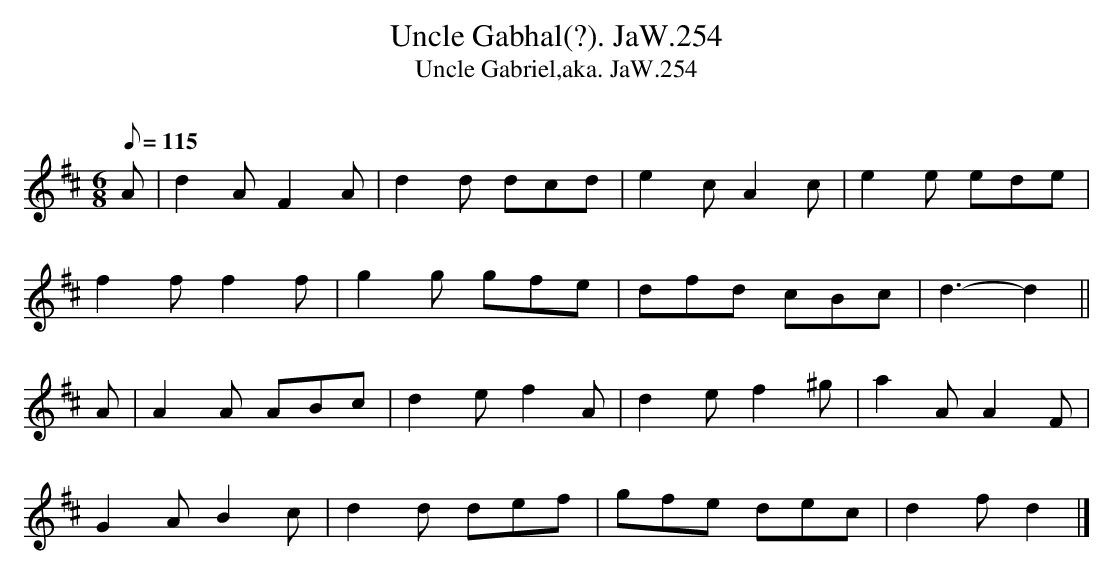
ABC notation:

X:1
T:Uncle Gabhal(?). JaW.254
T:Uncle Gabriel,aka. JaW.254
M:6/8
Q:115
O:
K:D
A|d2A F2A|d2d dcd|e2c A2c|e2e ede|
f2f f2f|g2g gfe|dfd cBc|d3-d2||
A|A2A ABc|d2e f2A|d2e f2^g|a2A A2F|
G2A B2c|d2d def|gfe dec|d2f d2|]
